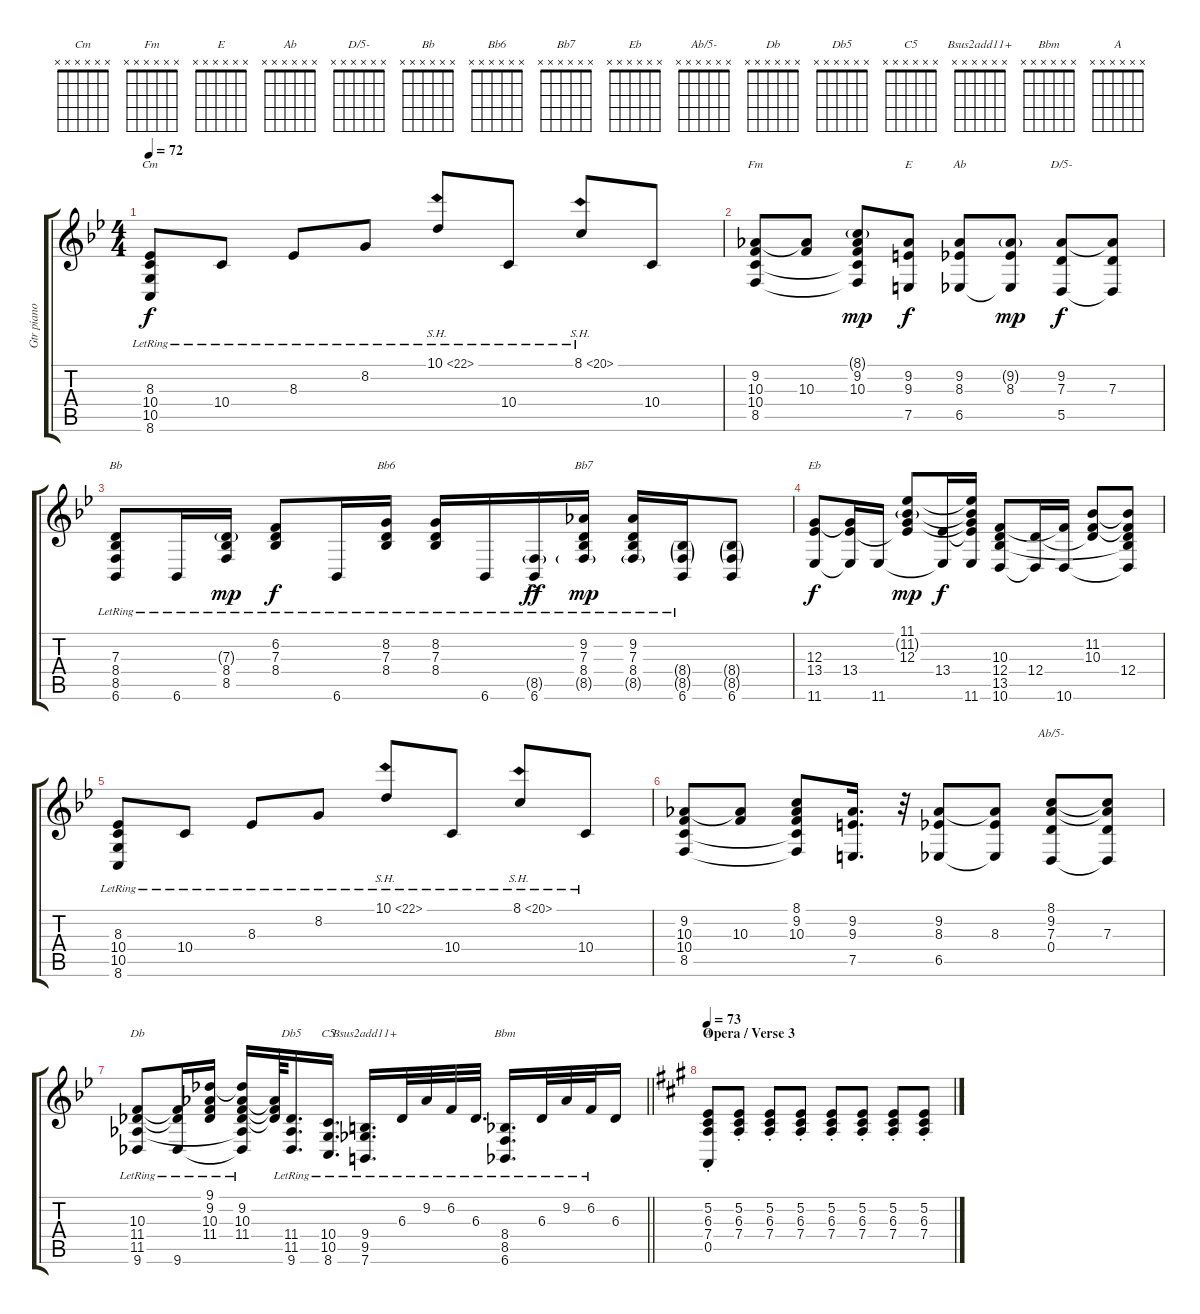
\track ("Gtr piano adap (optional)" "Gtr piano ") {instrument acousticgrandpiano}
\staff {score tabs}
\tuning (E4 B3 G3 D3 A2 E2) {hide}
\chord ("Cm" x x x x x x)
\chord ("Fm" x x x x x x)
\chord ("E" x x x x x x)
\chord ("Ab" x x x x x x)
\chord ("D/5-" x x x x x x)
\chord ("Bb" x x x x x x)
\chord ("Bb6" x x x x x x)
\chord ("Bb7" x x x x x x)
\chord ("Eb" x x x x x x)
\chord ("Ab/5-" x x x x x x)
\chord ("Db" x x x x x x)
\chord ("Db5" x x x x x x)
\chord ("C5" x x x x x x)
\chord ("Bsus2add11+" x x x x x x)
\chord ("Bbm" x x x x x x)
\chord ("A" x x x x x x)
\ts (4 4)
\tempo 72
\clef g2
\ks bb
(8.3{lr} 10.4{lr} 10.5{lr} 8.6{lr}).8{ch "Cm" dy f} 10.4{lr}.8 8.3{lr}.8 8.2{lr}.8 10.1{sh 12 lr}.8 10.4{lr}.8 8.1{sh 12 lr}.8 10.4.8 |
(9.2 10.3 10.4 8.5).8{ch "Fm"} (9.2{t} 10.3).8 (8.1{g} 9.2 10.3 10.4{t} 8.5{t}).8{dy mp} (9.2 9.3 7.5).8{ch "E" dy f} (9.2 8.3 6.5).8{ch "Ab"} (9.2{g} 8.3 6.5{t}).8{dy mp} (9.2 7.3 5.5).8{ch "D/5-" dy f} (9.2{t} 7.3 5.5{t}).8 |
(7.3{lr} 8.4{lr} 8.5{lr} 6.6{lr}).8{ch "Bb"} 6.6{lr}.16 (7.3{g lr} 8.4{lr} 8.5{lr}).16{dy mp} (6.2{lr} 7.3{lr} 8.4{lr}).8{dy f} 6.6{lr}.16 (8.2{lr} 7.3{lr} 8.4{lr}).16{ch "Bb6"} (8.2{lr} 7.3{lr} 8.4{lr}).16 6.6{lr}.16 (8.5{g lr} 6.6{ac lr}).16{dy ff} (9.2{lr} 7.3{lr} 8.4{lr} 8.5{g lr}).16{ch "Bb7" dy mp} (9.2{lr} 7.3{lr} 8.4{lr} 8.5{g lr}).16 (8.4{g} 8.5{g lr} 6.6{lr}).16 (8.4{g} 8.5{g} 6.6).8 |
(12.3 13.4 11.6).8{ch "Eb" dy f} (12.3{t} 13.4 11.6{t}).16 11.6.16 (11.1 11.2{g} 12.3 13.4{t}).8{dy mp} (13.4 11.6{t}).16{dy f} (11.1{t} 11.2{t} 12.3{t} 13.4{t} 11.6).16 (10.3 12.4 13.5 10.6).8 (12.4 10.6{t}).16 (10.3{t} 10.6).16 (11.2 10.3 12.4{t}).8 (11.2{t} 10.3{t} 12.4 13.5{t} 10.6{t}).8 |
(8.3{lr} 10.4{lr} 10.5{lr} 8.6{lr}).8 10.4{lr}.8 8.3{lr}.8 8.2{lr}.8 10.1{sh 12 lr}.8 10.4{lr}.8 8.1{sh 12 lr}.8 10.4{lr}.8 |
(9.2 10.3 10.4 8.5).8 (9.2{t} 10.3).8 (8.1 9.2 10.3 10.4{t} 8.5{t}).8 (9.2 9.3 7.5).16{d} r.32 (9.2 8.3 6.5).8 (9.2{t} 8.3 6.5{t}).8 (8.1 9.2 7.3 0.4).8{ch "Ab/5-"} (8.1{t} 9.2{t} 7.3 0.4{t}).8 |
\barLineRight lightlight
(10.3{lr} 11.4{lr} 11.5{lr} 9.6{lr}).8{ch "Db"} (10.3{t} 11.4{t} 9.6{lr}).16 (9.1{lr} 9.2{lr} 10.3{lr} 11.4{lr}).16 (9.1{t} 9.2{lr} 10.3{lr} 11.4{lr} 11.5{t} 9.6{t}).16 (9.2{t} 10.3{t} 11.4{t}).64 (11.4{lr} 11.5{lr} 9.6{lr}).16{d ch "Db5"} (10.4{lr} 10.5{lr} 8.6{lr}).16{d ch "C5"} (9.4{lr} 9.5{lr} 7.6{lr}).16{d ch "Bsus2add11+"} 6.3{lr}.32 9.2{lr}.32 6.2{lr}.32 6.3{lr}.32{d} (8.4{lr} 8.5{lr} 6.6{lr}).16{d ch "Bbm"} 6.3{lr}.32 9.2{lr}.32 6.2{lr}.32 6.3.16 |
\section ("" "Opera / Verse 3")
\tempo 73
\ks a
(5.2{st} 6.3{st} 7.4{st} 0.5{st}).8{ch "A"} (5.2{st} 6.3{st} 7.4{st}).8 (5.2{st} 6.3{st} 7.4{st}).8 (5.2{st} 6.3{st} 7.4{st}).8 (5.2{st} 6.3{st} 7.4{st}).8 (5.2{st} 6.3{st} 7.4{st}).8 (5.2{st} 6.3{st} 7.4{st}).8 (5.2{st} 6.3{st} 7.4{st}).8
